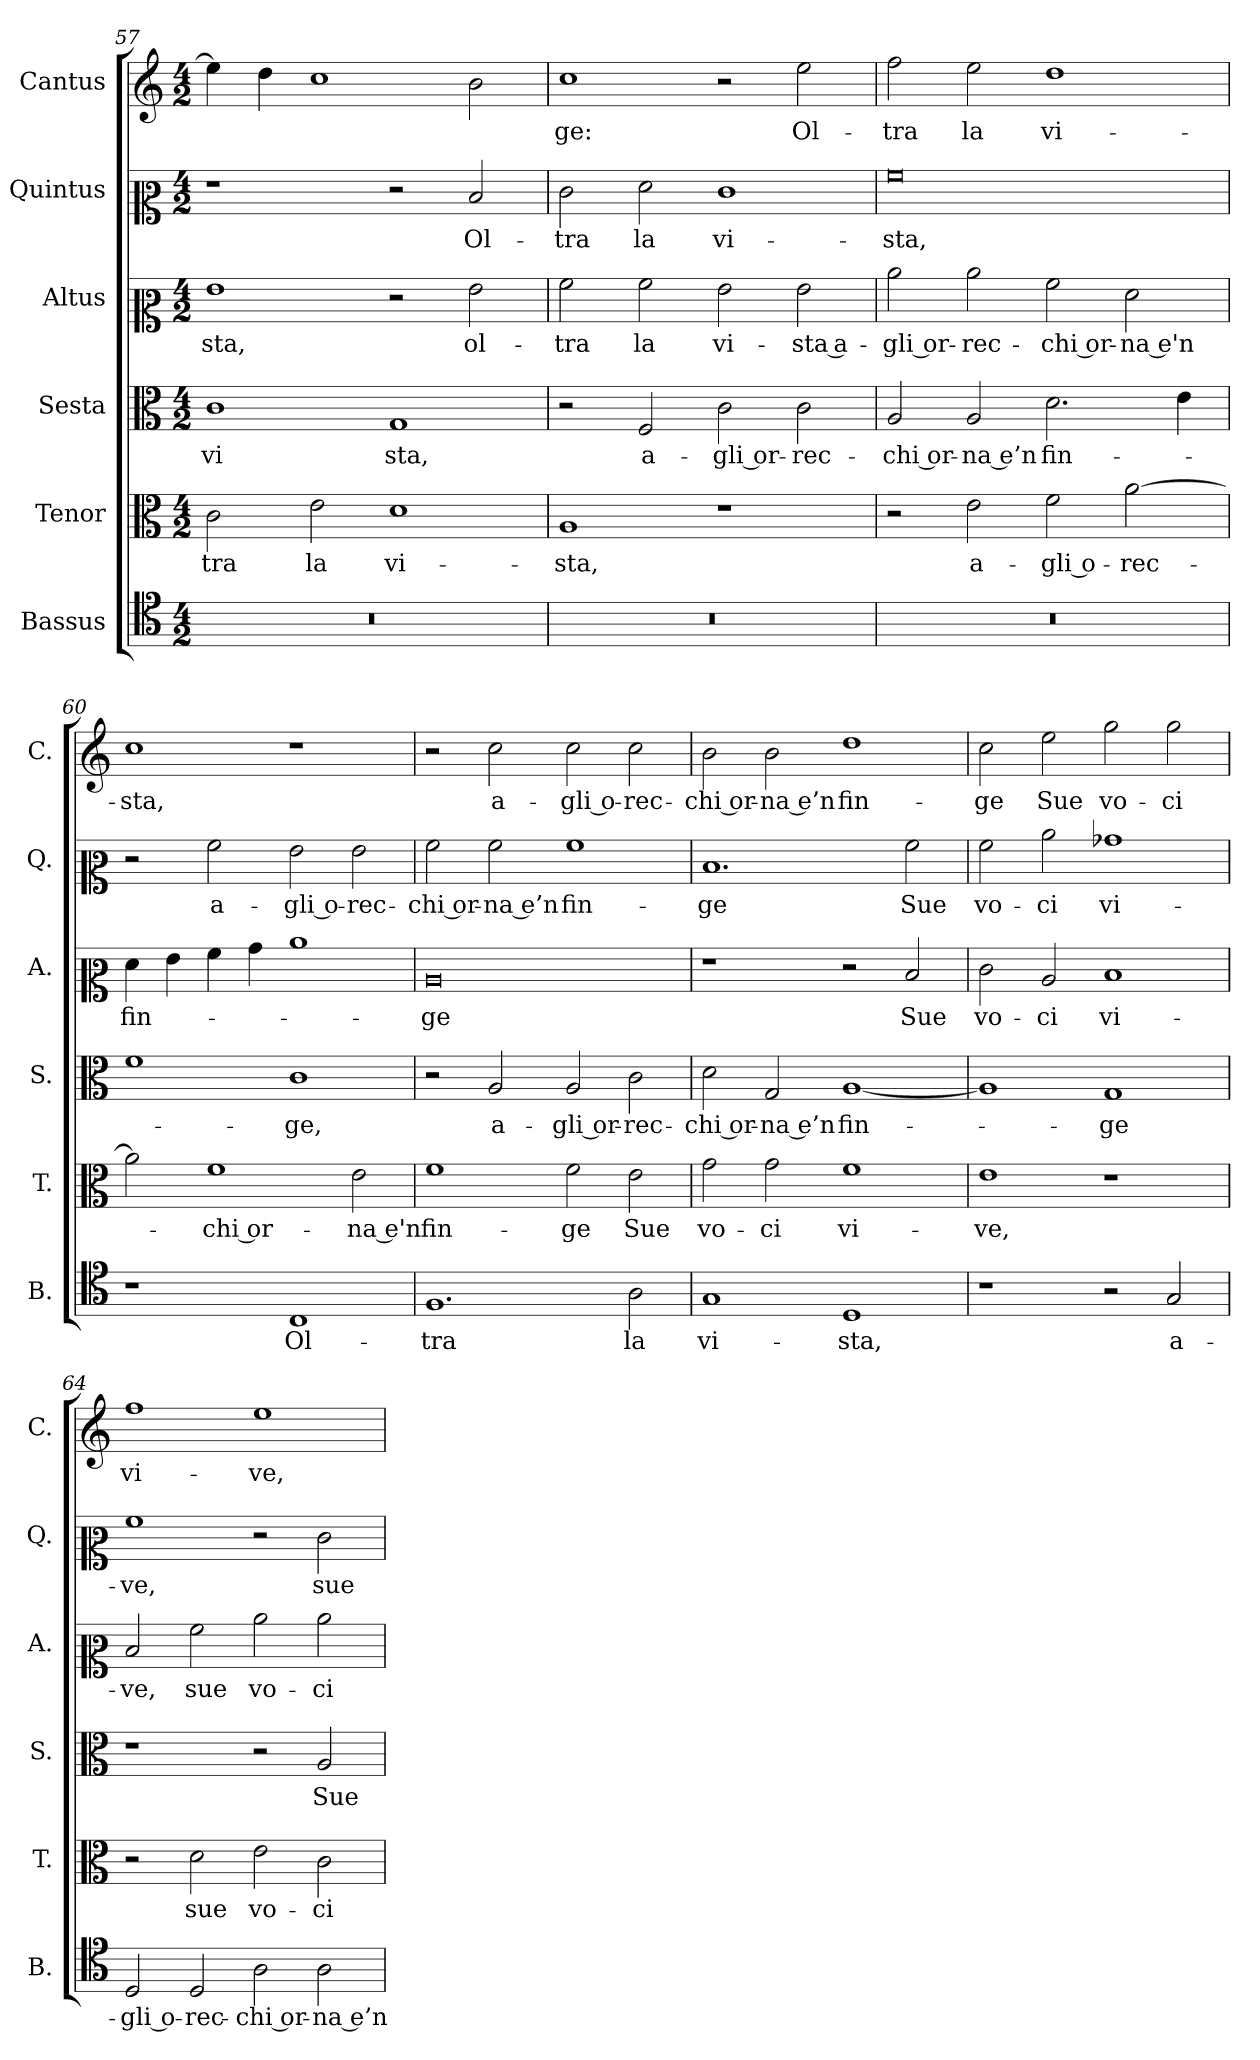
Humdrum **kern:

**kern	**text	**kern	**text	**kern	**text	**kern	**text	**kern	**text	**kern	**text
*part6	*part6	*part5	*part5	*part4	*part4	*part3	*part3	*part2	*part2	*part1	*part1
*staff6	*staff6	*staff5	*staff5	*staff4	*staff4	*staff3	*staff3	*staff2	*staff2	*staff1	*staff1
*I"Bassus	*	*I"Tenor	*	*I"Sesta	*	*I"Altus	*	*I"Quintus	*	*I"Cantus	*
*I'B.	*	*I'T.	*	*I'S.	*	*I'A.	*	*I'Q.	*	*I'C.	*
*clefC4	*	*clefC3	*	*clefC3	*	*clefC2	*	*clefC2	*	*clefG2	*
*k[]	*	*k[]	*	*k[]	*	*k[]	*	*k[]	*	*k[]	*
*M4/2	*	*M4/2	*	*M4/2	*	*M4/2	*	*M4/2	*	*M4/2	*
=57	=57	=57	=57	=57	=57	=57	=57	=57	=57	=57	=57
0r	.	2c\	-tra	1c	vi	1g	-sta,	1r	.	4ee\]	.
.	.	.	.	.	.	.	.	.	.	4dd\	.
.	.	2e\	la	.	.	.	.	.	.	1cc	.
.	.	1d	vi-	1G	sta,	2r	.	2r	.	.	.
.	.	.	.	.	.	2g\	ol-	2d/	Ol-	2b\	.
=58	=58	=58	=58	=58	=58	=58	=58	=58	=58	=58	=58
0r	.	1A	-sta,	2r	.	2a\	-tra	2e\	-tra	1cc	-ge:
.	.	.	.	2F/	a-	2a\	la	2f\	la	.	.
.	.	1r	.	2c\	-gli or-	2g\	vi-	1e	vi-	2r	.
.	.	.	.	2c\	-rec-	2g\	-sta a-	.	.	2ee\	Ol-
=59	=59	=59	=59	=59	=59	=59	=59	=59	=59	=59	=59
0r	.	2r	.	2A/	-chi or-	2cc\	gli or-	0a	sta,	2ff\	-tra
.	.	2e\	a-	2A/	-na e’n	2cc\	-rec-	.	.	2ee\	la
.	.	2f\	-gli o-	2.d\	fin-	2a\	-chi or-	.	.	1dd	vi-
.	.	[2a\	-rec-	.	.	2f\	-na e'n	.	.	.	.
.	.	.	.	4e\	.	.	.	.	.	.	.
=60	=60	=60	=60	=60	=60	=60	=60	=60	=60	=60	=60
1r	.	2a\]	.	1f	.	4f\	fin-	2r	.	1cc	-sta,
.	.	.	.	.	.	4g\	.	.	.	.	.
.	.	1f	-chi or-	.	.	4a\	.	2a\	a-	.	.
.	.	.	.	.	.	4b\	.	.	.	.	.
1C	Ol-	.	.	1c	-ge,	1cc	.	2g\	-gli o-	1r	.
.	.	2e\	-na e'n	.	.	.	.	2g\	-rec-	.	.
!!LO:LB:g=z
=61	=61	=61	=61	=61	=61	=61	=61	=61	=61	=61	=61
1.F	-tra	1f	fin-	2r	.	0c	ge	2a\	-chi or-	2r	.
.	.	.	.	2A/	a-	.	.	2a\	-na e’n	2cc\	a-
.	.	2f\	-ge	2A/	-gli or-	.	.	1a	fin-	2cc\	-gli o-
2A\	la	2e\	Sue	2c\	-rec-	.	.	.	.	2cc\	-rec-
=62	=62	=62	=62	=62	=62	=62	=62	=62	=62	=62	=62
1G	vi-	2g\	vo-	2d\	-chi or-	1r	.	1.d	-ge	2b\	-chi or-
.	.	2g\	-ci	2G/	-na e’n	.	.	.	.	2b\	-na e’n
1D	-sta,	1f	vi-	[1A	fin-	2r	.	.	.	1dd	fin-
.	.	.	.	.	.	2d/	-Sue	2a\	Sue	.	.
=63	=63	=63	=63	=63	=63	=63	=63	=63	=63	=63	=63
1r	.	1e	-ve,	1A]	.	2e\	vo-	2a\	vo-	2cc\	-ge
.	.	.	.	.	.	2c/	-ci	2cc\	-ci	2ee\	Sue
2r	.	1r	.	1G	-ge	1d	vi-	1b-X	vi-	2gg\	vo-
2G/	a-	.	.	.	.	.	.	.	.	2gg\	-ci
=64	=64	=64	=64	=64	=64	=64	=64	=64	=64	=64	=64
2D/	-gli o-	2r	.	1r	.	2d/	-ve,	1a	-ve,	1ff	vi-
2D/	-rec-	2d\	sue	.	.	2a\	sue	.	.	.	.
2A\	-chi or-	2e\	vo-	2r	.	2cc\	vo-	2r	.	1ee	-ve,
2A\	-na e’n	2c\	-ci	2A/	Sue	2cc\	-ci	2e\	sue	.	.
=	=	=	=	=	=	=	=	=	=	=	=
*-	*-	*-	*-	*-	*-	*-	*-	*-	*-	*-	*-
